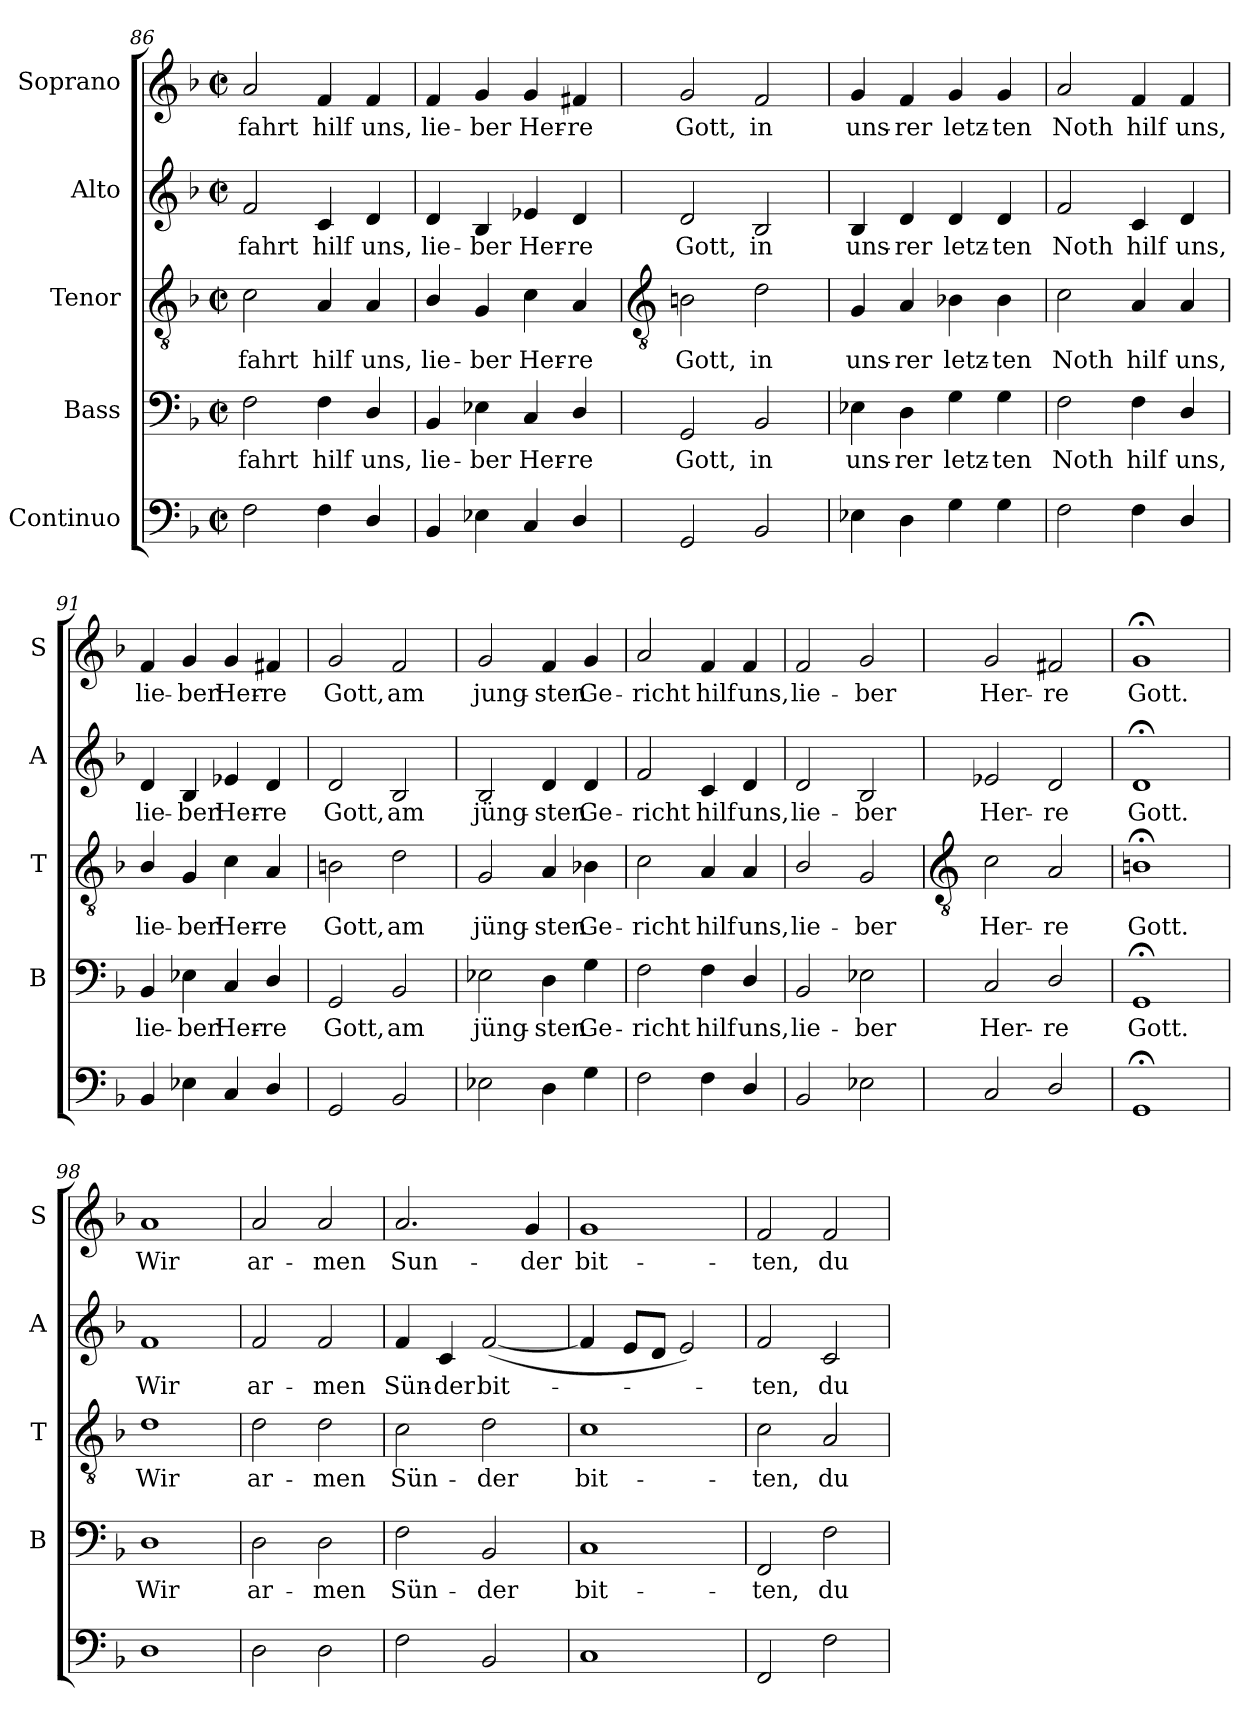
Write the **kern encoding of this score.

**kern	**kern	**text	**kern	**text	**kern	**text	**kern	**text
*part5	*part4	*part4	*part3	*part3	*part2	*part2	*part1	*part1
*staff5	*staff4	*staff4	*staff3	*staff3	*staff2	*staff2	*staff1	*staff1
*I"Continuo	*I"Bass	*	*I"Tenor	*	*I"Alto	*	*I"Soprano	*
*	*I'B	*	*I'T	*	*I'A	*	*I'S	*
*clefF4	*clefF4	*	*clefGv2	*	*clefG2	*	*clefG2	*
*k[b-]	*k[b-]	*	*k[b-]	*	*k[b-]	*	*k[b-]	*
*F:	*F:	*	*F:	*	*F:	*	*F:	*
*M2/2	*M2/2	*	*M2/2	*	*M2/2	*	*M2/2	*
*met(c|)	*met(c|)	*	*met(c|)	*	*met(c|)	*	*met(c|)	*
=86	=86	=86	=86	=86	=86	=86	=86	=86
!	!	!LO:LY:b	!	!LO:LY:b	!	!LO:LY:b	!	!LO:LY:b
2F	2F	-fahrt	2c	-fahrt	2f	-fahrt	2a	-fahrt
!	!	!LO:LY:b	!	!LO:LY:b	!	!LO:LY:b	!	!LO:LY:b
4F	4F	hilf	4A	hilf	4c	hilf	4f	hilf
!	!	!LO:LY:b	!	!LO:LY:b	!	!LO:LY:b	!	!LO:LY:b
4D/	4D/	uns,	4A	uns,	4d	uns,	4f	uns,
=87	=87	=87	=87	=87	=87	=87	=87	=87
!	!	!LO:LY:b	!	!LO:LY:b	!	!LO:LY:b	!	!LO:LY:b
4BB-	4BB-	lie-	4B-/	lie-	4d	lie-	4f	lie-
!	!	!LO:LY:b	!	!LO:LY:b	!	!LO:LY:b	!	!LO:LY:b
4E-X	4E-X	-ber	4G	-ber	4B-	-ber	4g	-ber
!	!	!LO:LY:b	!	!LO:LY:b	!	!LO:LY:b	!	!LO:LY:b
4C	4C	Her-	4c	Her-	4e-X	Her-	4g	Her-
!	!	!LO:LY:b	!	!LO:LY:b	!	!LO:LY:b	!	!LO:LY:b
4D/	4D/	-re	4A	-re	4d	-re	4f#X	-re
!!LO:LB:g=z
=88	=88	=88	=88	=88	=88	=88	=88	=88
*	*	*	*clefGv2	*	*	*	*	*
!	!	!LO:LY:b	!	!LO:LY:b	!	!LO:LY:b	!	!LO:LY:b
2GG	2GG	Gott,	2Bn	Gott,	2d	Gott,	2g	Gott,
!	!	!LO:LY:b	!	!LO:LY:b	!	!LO:LY:b	!	!LO:LY:b
2BB-	2BB-	in	2d	in	2B-	in	2f	in
=89	=89	=89	=89	=89	=89	=89	=89	=89
!	!	!LO:LY:b	!	!LO:LY:b	!	!LO:LY:b	!	!LO:LY:b
4E-X	4E-X	uns-	4G	uns-	4B-	uns-	4g	uns-
!	!	!LO:LY:b	!	!LO:LY:b	!	!LO:LY:b	!	!LO:LY:b
4D	4D	-rer	4A	-rer	4d	-rer	4f	-rer
!	!	!LO:LY:b	!	!LO:LY:b	!	!LO:LY:b	!	!LO:LY:b
4G	4G	letz-	4B-X	letz-	4d	letz-	4g	letz-
!	!	!LO:LY:b	!	!LO:LY:b	!	!LO:LY:b	!	!LO:LY:b
4G	4G	-ten	4B-	-ten	4d	-ten	4g	-ten
=90	=90	=90	=90	=90	=90	=90	=90	=90
!	!	!LO:LY:b	!	!LO:LY:b	!	!LO:LY:b	!	!LO:LY:b
2F	2F	Noth	2c	Noth	2f	Noth	2a	Noth
!	!	!LO:LY:b	!	!LO:LY:b	!	!LO:LY:b	!	!LO:LY:b
4F	4F	hilf	4A	hilf	4c	hilf	4f	hilf
!	!	!LO:LY:b	!	!LO:LY:b	!	!LO:LY:b	!	!LO:LY:b
4D/	4D/	uns,	4A	uns,	4d	uns,	4f	uns,
=91	=91	=91	=91	=91	=91	=91	=91	=91
!	!	!LO:LY:b	!	!LO:LY:b	!	!LO:LY:b	!	!LO:LY:b
4BB-	4BB-	lie-	4B-/	lie-	4d	lie-	4f	lie-
!	!	!LO:LY:b	!	!LO:LY:b	!	!LO:LY:b	!	!LO:LY:b
4E-X	4E-X	-ber	4G	-ber	4B-	-ber	4g	-ber
!	!	!LO:LY:b	!	!LO:LY:b	!	!LO:LY:b	!	!LO:LY:b
4C	4C	Her-	4c	Her-	4e-X	Her-	4g	Her-
!	!	!LO:LY:b	!	!LO:LY:b	!	!LO:LY:b	!	!LO:LY:b
4D/	4D/	-re	4A	-re	4d	-re	4f#X	-re
=92	=92	=92	=92	=92	=92	=92	=92	=92
!	!	!LO:LY:b	!	!LO:LY:b	!	!LO:LY:b	!	!LO:LY:b
2GG	2GG	Gott,	2Bn	Gott,	2d	Gott,	2g	Gott,
!	!	!LO:LY:b	!	!LO:LY:b	!	!LO:LY:b	!	!LO:LY:b
2BB-	2BB-	am	2d	am	2B-	am	2f	am
=93	=93	=93	=93	=93	=93	=93	=93	=93
!	!	!LO:LY:b	!	!LO:LY:b	!	!LO:LY:b	!	!LO:LY:b
2E-X	2E-X	jüng-	2G	jüng-	2B-	jüng-	2g	jung-
!	!	!LO:LY:b	!	!LO:LY:b	!	!LO:LY:b	!	!LO:LY:b
4D	4D	-sten	4A	-sten	4d	-sten	4f	-sten
!	!	!LO:LY:b	!	!LO:LY:b	!	!LO:LY:b	!	!LO:LY:b
4G	4G	Ge-	4B-X	Ge-	4d	Ge-	4g	Ge-
=94	=94	=94	=94	=94	=94	=94	=94	=94
!	!	!LO:LY:b	!	!LO:LY:b	!	!LO:LY:b	!	!LO:LY:b
2F	2F	-richt	2c	-richt	2f	-richt	2a	-richt
!	!	!LO:LY:b	!	!LO:LY:b	!	!LO:LY:b	!	!LO:LY:b
4F	4F	hilf	4A	hilf	4c	hilf	4f	hilf
!	!	!LO:LY:b	!	!LO:LY:b	!	!LO:LY:b	!	!LO:LY:b
4D/	4D/	uns,	4A	uns,	4d	uns,	4f	uns,
=95	=95	=95	=95	=95	=95	=95	=95	=95
!	!	!LO:LY:b	!	!LO:LY:b	!	!LO:LY:b	!	!LO:LY:b
2BB-	2BB-	lie-	2B-/	lie-	2d	lie-	2f	lie-
!	!	!LO:LY:b	!	!LO:LY:b	!	!LO:LY:b	!	!LO:LY:b
2E-X	2E-X	-ber	2G	-ber	2B-	-ber	2g	-ber
!!LO:LB:g=z
=96	=96	=96	=96	=96	=96	=96	=96	=96
*	*	*	*clefGv2	*	*	*	*	*
!	!	!LO:LY:b	!	!LO:LY:b	!	!LO:LY:b	!	!LO:LY:b
2C	2C	Her-	2c	Her-	2e-X	Her-	2g	Her-
!	!	!LO:LY:b	!	!LO:LY:b	!	!LO:LY:b	!	!LO:LY:b
2D/	2D/	-re	2A	-re	2d	-re	2f#X	-re
=97	=97	=97	=97	=97	=97	=97	=97	=97
!	!	!LO:LY:b	!	!LO:LY:b	!	!LO:LY:b	!	!LO:LY:b
1GG;<	1GG;<	Gott.	1Bn;<	Gott.	1d;<	Gott.	1g;<	Gott.
=98	=98	=98	=98	=98	=98	=98	=98	=98
!	!	!LO:LY:b	!	!LO:LY:b	!	!LO:LY:b	!	!LO:LY:b
1D	1D	Wir	1d	Wir	1f	Wir	1a	Wir
=99	=99	=99	=99	=99	=99	=99	=99	=99
!	!	!LO:LY:b	!	!LO:LY:b	!	!LO:LY:b	!	!LO:LY:b
2D	2D	ar-	2d	ar-	2f	ar-	2a	ar-
!	!	!LO:LY:b	!	!LO:LY:b	!	!LO:LY:b	!	!LO:LY:b
2D	2D	-men	2d	-men	2f	-men	2a	-men
=100	=100	=100	=100	=100	=100	=100	=100	=100
!	!	!LO:LY:b	!	!LO:LY:b	!	!LO:LY:b	!	!LO:LY:b
2F	2F	Sün-	2c	Sün-	4f	Sün-	2.a	Sun-
!	!	!	!	!	!	!LO:LY:b	!	!
.	.	.	.	.	4c	-der	.	.
!	!	!LO:LY:b	!	!LO:LY:b	!	!LO:LY:b	!	!
2BB-	2BB-	-der	2d	-der	(<[2f	bit-	.	.
!	!	!	!	!	!	!	!	!LO:LY:b
.	.	.	.	.	.	.	4g	-der
=101	=101	=101	=101	=101	=101	=101	=101	=101
!	!	!LO:LY:b	!	!LO:LY:b	!	!	!	!LO:LY:b
1C	1C	bit-	1c	bit-	4f]	.	1g	bit-
.	.	.	.	.	8eL	.	.	.
.	.	.	.	.	8dJ	.	.	.
.	.	.	.	.	2e)	.	.	.
=102	=102	=102	=102	=102	=102	=102	=102	=102
!	!	!LO:LY:b	!	!LO:LY:b	!	!LO:LY:b	!	!LO:LY:b
2FF	2FF	-ten,	2c	-ten,	2f	ten,	2f	-ten,
!	!	!LO:LY:b	!	!LO:LY:b	!	!LO:LY:b	!	!LO:LY:b
2F	2F	du	2A	du	2c	du	2f	du
=	=	=	=	=	=	=	=	=
*-	*-	*-	*-	*-	*-	*-	*-	*-
